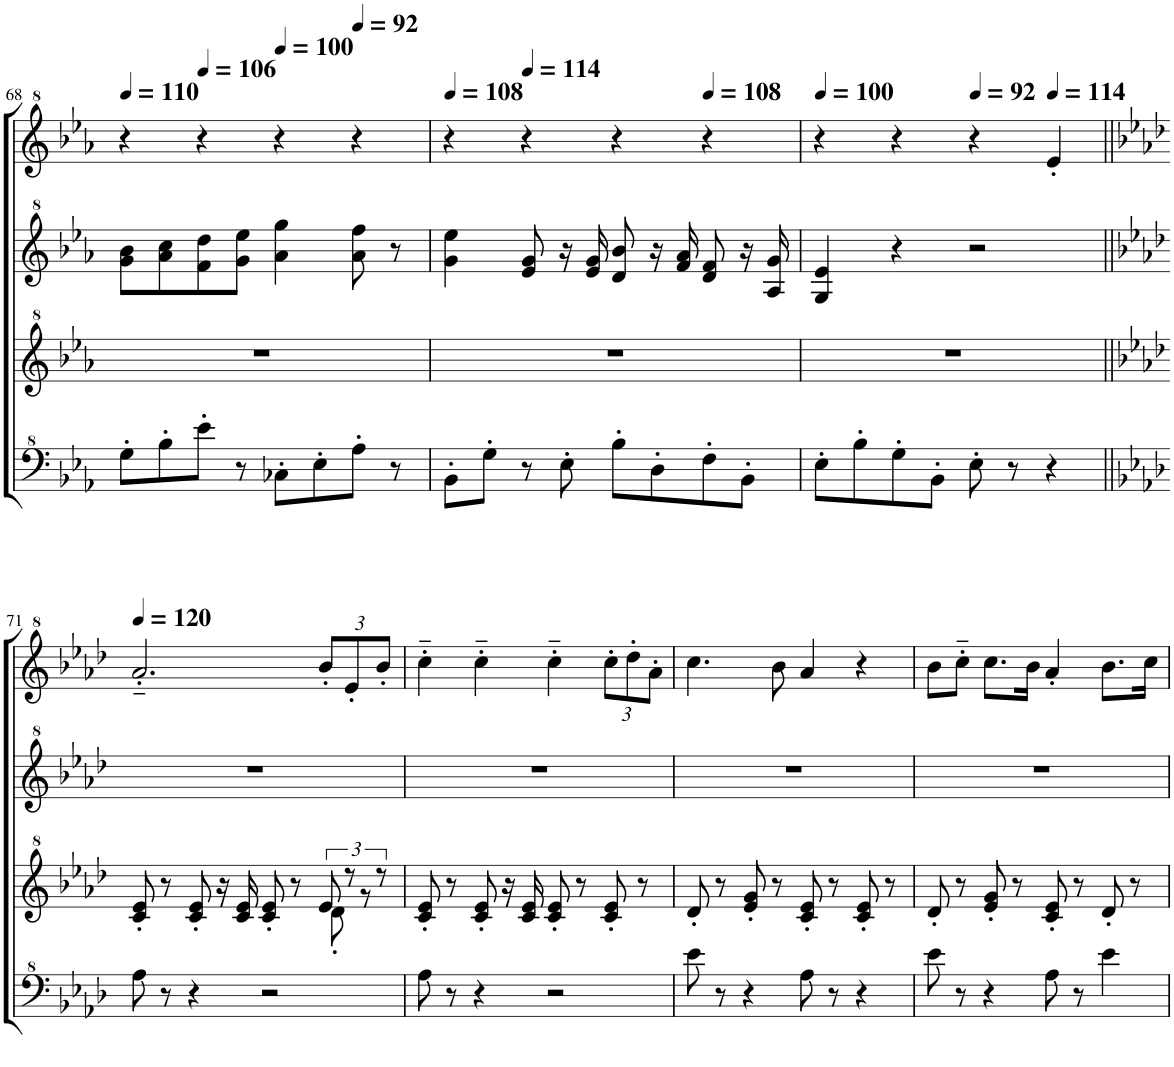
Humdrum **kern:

**kern	**kern	**kern	**kern
*part1	*part1	*part1	*part1
*staff4	*staff3	*staff2	*staff1
*I"Model III	*	*	*
!!LO:PB:g=z
*clefF^4	*clefG^2	*clefG^2	*clefG^2
*k[b-e-a-]	*k[b-e-a-]	*k[b-e-a-]	*k[b-e-a-]
*M4/4	*M4/4	*M4/4	*M4/4
*MM110	*MM110	*MM110	*MM110
=68	=68	=68	=68
8g'\L	1r	8gg\ 8bb-\L	4r
8b-'\	.	8aa-\ 8ccc\	.
*	*	*	*MM106
8ee-'\J	.	8ff\ 8ddd\	4r
8r	.	8gg\ 8eee-\J	.
*	*	*	*MM100
8c-X'\L	.	4aa-\ 4ggg\	4r
8e-'\	.	.	.
*	*	*	*MM92
8a-'\J	.	8aa-\ 8fff\	4r
8r	.	8r	.
=69	=69	=69	=69
*	*	*	*MM108
8B-'\L	1r	4gg\ 4eee-\	4r
8g'\J	.	.	.
*	*	*	*MM114
8r	.	8ee-/ 8gg/	4r
8e-'\	.	16r	.
.	.	16ee-/ 16gg/	.
8b-'\L	.	8dd/ 8bb-/	4r
8d'\	.	16r	.
.	.	16ff/ 16aa-/	.
*	*	*	*MM108
8f'\	.	8dd/ 8ff/	4r
8B-'\J	.	16r	.
.	.	16a-/ 16gg/	.
=70	=70	=70	=70
*	*	*	*MM100
8e-'\L	1r	4g/ 4ee-/	4r
8b-'\	.	.	.
8g'\	.	4r	4r
8B-'\J	.	.	.
*	*	*	*MM92
8e-'\	.	2r	4r
8r	.	.	.
*	*	*	*MM114
4r	.	.	4ee-'/
!!LO:LB:g=z
=71||	=71||	=71||	=71||
*k[b-e-a-d-]	*k[b-e-a-d-]	*k[b-e-a-d-]	*k[b-e-a-d-]
*	*	*	*MM120
*	*^	*	*
8a-\	2.ryy	8cc/' 8ee-/'	1r	2.aa-'~/
8r	.	8r	.	.
4r	.	8cc/' 8ee-/'	.	.
.	.	16r	.	.
.	.	16cc/ 16ee-/	.	.
2r	.	8cc/' 8ee-/'	.	.
.	.	8r	.	.
*	*	*	*	*Xbrackettup
.	8dd-'\	12ee-/	.	12bb-'/L
.	.	12r	.	12ee-'/
.	8r	.	.	.
.	.	12r	.	12bb-'/J
*	*v	*v	*	*
=72	=72	=72	=72
8a-\	8cc/' 8ee-/'	1r	4ccc'~\
8r	8r	.	.
4r	8cc/' 8ee-/'	.	4ccc'~\
.	16r	.	.
.	16cc/ 16ee-/	.	.
2r	8cc/' 8ee-/'	.	4ccc'~\
.	8r	.	.
.	8cc/' 8ee-/'	.	12ccc'\L
.	.	.	12ddd-'\
.	8r	.	.
.	.	.	12aa-'\J
=73	=73	=73	=73
8ee-\	8dd-'/	1r	4.ccc\
8r	8r	.	.
4r	8ee-/' 8gg/'	.	.
.	8r	.	8bb-\
8a-\	8cc/' 8ee-/'	.	4aa-/
8r	8r	.	.
4r	8cc/' 8ee-/'	.	4r
.	8r	.	.
=74	=74	=74	=74
8ee-\	8dd-'/	1r	8bb-\L
8r	8r	.	8ccc'~\J
4r	8ee-/' 8gg/'	.	8.ccc\L
.	8r	.	.
.	.	.	16bb-\Jk
8a-\	8cc/' 8ee-/'	.	4aa-'/
8r	8r	.	.
4ee-\	8dd-'/	.	8.bb-\L
.	8r	.	.
.	.	.	16ccc\Jk
=	=	=	=
*-	*-	*-	*-
